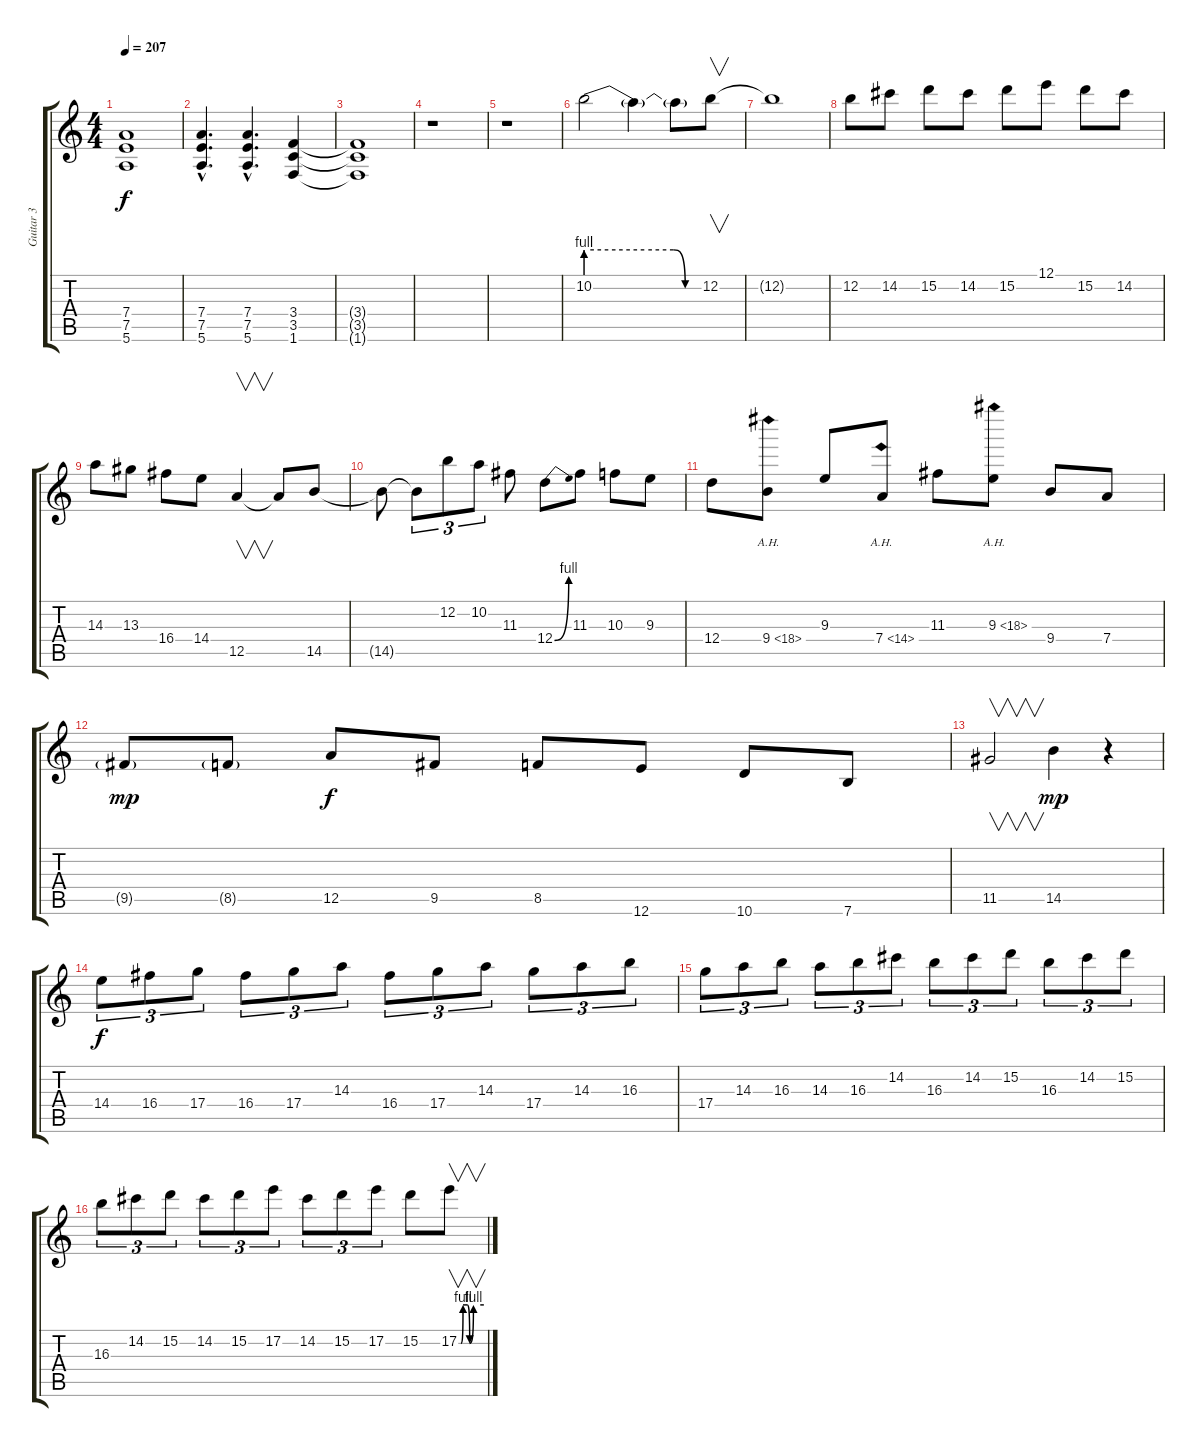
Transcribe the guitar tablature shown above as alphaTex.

\track ("Guitar 3" "Guitar 3") {instrument distortionguitar}
\staff {score tabs}
\tuning (E4 B3 G3 D3 A2 E2) {hide}
\ts (4 4)
\tempo 207
\clef g2
\ks c
(7.4{t} 7.5{t} 5.6{t}).1{dy f} |
(7.4{hac} 7.5{hac} 5.6{hac}).4{d} (7.4{hac} 7.5{hac} 5.6{hac}).4{d} (3.4 3.5 1.6).4 |
(3.4{t} 3.5{t} 1.6{t}).1 |
r.1 |
r.1 |
10.2{be (custom 0 4 30 4 45 4 51 0 60 0)}.2 10.2{t}.4 10.2{t}.8 12.2.8{v} |
12.2{t}.1 |
12.2.8 14.2.8 15.2.8 14.2.8 15.2.8 12.1.8 15.2.8 14.2.8 |
14.3.8 13.3.8 16.4.8 14.4.8 12.5.4{v} 12.5{t}.8 14.5.8 |
14.5{t}.8 14.5{t}.8{tu (3 2)} 12.2.8{tu (3 2)} 10.2.8{tu (3 2)} 11.3.8 12.4{be (bend 0 0 60 4)}.8 11.3.8 10.3.8 9.3.8 |
12.4.8 9.4{ah 9}.8 9.3.8 7.4{ah 7}.8 11.3.8 9.3{ah 9}.8 9.4.8 7.4.8 |
9.5{g}.8{dy mp} 8.5{g}.8 12.5.8{dy f} 9.5.8 8.5.8 12.6.8 10.6.8 7.6.8 |
11.5.2{v instrument guitarharmonics} 14.5.4{dy mp instrument distortionguitar} r.4 |
14.4.8{tu (3 2) dy f} 16.4.8{tu (3 2)} 17.4.8{tu (3 2)} 16.4.8{tu (3 2)} 17.4.8{tu (3 2)} 14.3.8{tu (3 2)} 16.4.8{tu (3 2)} 17.4.8{tu (3 2)} 14.3.8{tu (3 2)} 17.4.8{tu (3 2)} 14.3.8{tu (3 2)} 16.3.8{tu (3 2)} |
17.4.8{tu (3 2)} 14.3.8{tu (3 2)} 16.3.8{tu (3 2)} 14.3.8{tu (3 2)} 16.3.8{tu (3 2)} 14.2.8{tu (3 2)} 16.3.8{tu (3 2)} 14.2.8{tu (3 2)} 15.2.8{tu (3 2)} 16.3.8{tu (3 2)} 14.2.8{tu (3 2)} 15.2.8{tu (3 2)} |
16.3.8{tu (3 2)} 14.2.8{tu (3 2)} 15.2.8{tu (3 2)} 14.2.8{tu (3 2)} 15.2.8{tu (3 2)} 17.2.8{tu (3 2)} 14.2.8{tu (3 2)} 15.2.8{tu (3 2)} 17.2.8{tu (3 2)} 15.2.8 17.2{be (custom 0 0 5 0 10 4 20 4 26 0 35 4 60 4)}.8{v}
